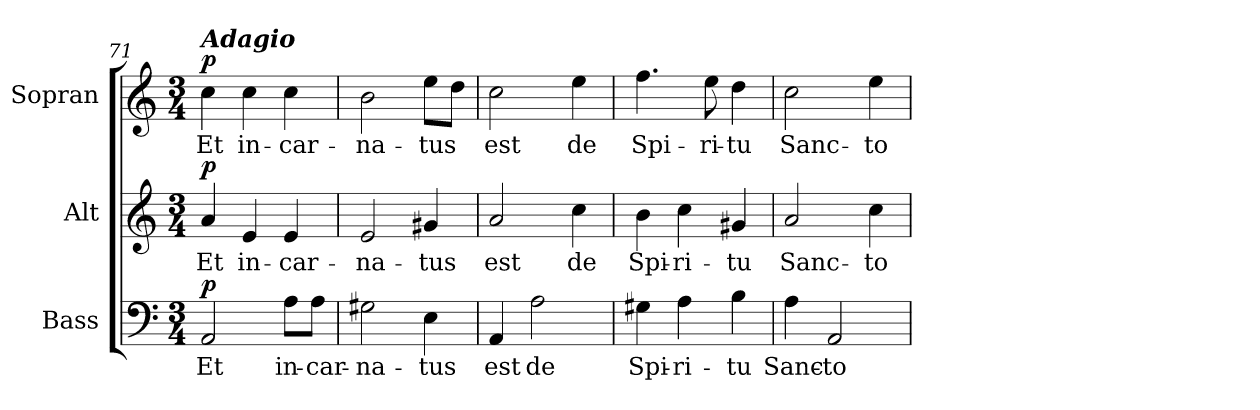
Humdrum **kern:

**kern	**text	**dynam	**kern	**text	**dynam	**kern	**text	**dynam
*part3	*part3	*part3	*part2	*part2	*part2	*part1	*part1	*part1
*staff3	*staff3	*staff3	*staff2	*staff2	*staff2	*staff1	*staff1	*staff1
*I"Bass	*	*	*I"Alt	*	*	*I"Sopran	*	*
*I'B.	*	*	*I'A.	*	*	*I'S.	*	*
*clefF4	*	*	*clefG2	*	*	*clefG2	*	*
*k[]	*	*	*k[]	*	*	*k[]	*	*
*C:	*	*	*C:	*	*	*C:	*	*
*M3/4	*	*	*M3/4	*	*	*M3/4	*	*
=71	=71	=71	=71	=71	=71	=71	=71	=71
!	!	!	!	!	!	!LO:TX:a:Bi:t=Adagio	!	!
!	!LO:LY:b	!LO:DY:a	!	!LO:LY:b	!LO:DY:a	!	!LO:LY:b	!LO:DY:a
2AA/	Et	p	4a/	Et	p	4cc\	Et	p
!	!	!	!	!LO:LY:b	!	!	!LO:LY:b	!
.	.	.	4e/	in-	.	4cc\	in-	.
!	!LO:LY:b	!	!	!LO:LY:b	!	!	!LO:LY:b	!
8A\L	in-	.	4e/	-car-	.	4cc\	-car-	.
!	!LO:LY:b	!	!	!	!	!	!	!
8A\J	-car-	.	.	.	.	.	.	.
=72	=72	=72	=72	=72	=72	=72	=72	=72
!	!LO:LY:b	!	!	!LO:LY:b	!	!	!LO:LY:b	!
2G#X\	-na-	.	2e/	-na-	.	2b\	-na-	.
!	!LO:LY:b	!	!	!LO:LY:b	!	!	!LO:LY:b	!
4E\	-tus	.	4g#X/	-tus	.	8ee\L	-tus	.
.	.	.	.	.	.	8dd\J	.	.
=73	=73	=73	=73	=73	=73	=73	=73	=73
!	!LO:LY:b	!	!	!LO:LY:b	!	!	!LO:LY:b	!
4AA/	est	.	2a/	est	.	2cc\	est	.
!	!LO:LY:b	!	!	!	!	!	!	!
2A\	de	.	.	.	.	.	.	.
!	!	!	!	!LO:LY:b	!	!	!LO:LY:b	!
.	.	.	4cc\	de	.	4ee\	de	.
!!LO:LB:g=z
=74	=74	=74	=74	=74	=74	=74	=74	=74
!	!LO:LY:b	!	!	!LO:LY:b	!	!	!LO:LY:b	!
4G#X\	Spi-	.	4b\	Spi-	.	4.ff\	Spi-	.
!	!LO:LY:b	!	!	!LO:LY:b	!	!	!	!
4A\	-ri-	.	4cc\	-ri-	.	.	.	.
!	!	!	!	!	!	!	!LO:LY:b	!
.	.	.	.	.	.	8ee\	-ri-	.
!	!LO:LY:b	!	!	!LO:LY:b	!	!	!LO:LY:b	!
4B\	-tu	.	4g#X/	-tu	.	4dd\	-tu	.
=75	=75	=75	=75	=75	=75	=75	=75	=75
!	!LO:LY:b	!	!	!LO:LY:b	!	!	!LO:LY:b	!
4A\	Sanc-	.	2a/	Sanc-	.	2cc\	Sanc-	.
!	!LO:LY:b	!	!	!	!	!	!	!
2AA/	-to	.	.	.	.	.	.	.
!	!	!	!	!LO:LY:b	!	!	!LO:LY:b	!
.	.	.	4cc\	-to	.	4ee\	-to	.
=	=	=	=	=	=	=	=	=
*-	*-	*-	*-	*-	*-	*-	*-	*-
